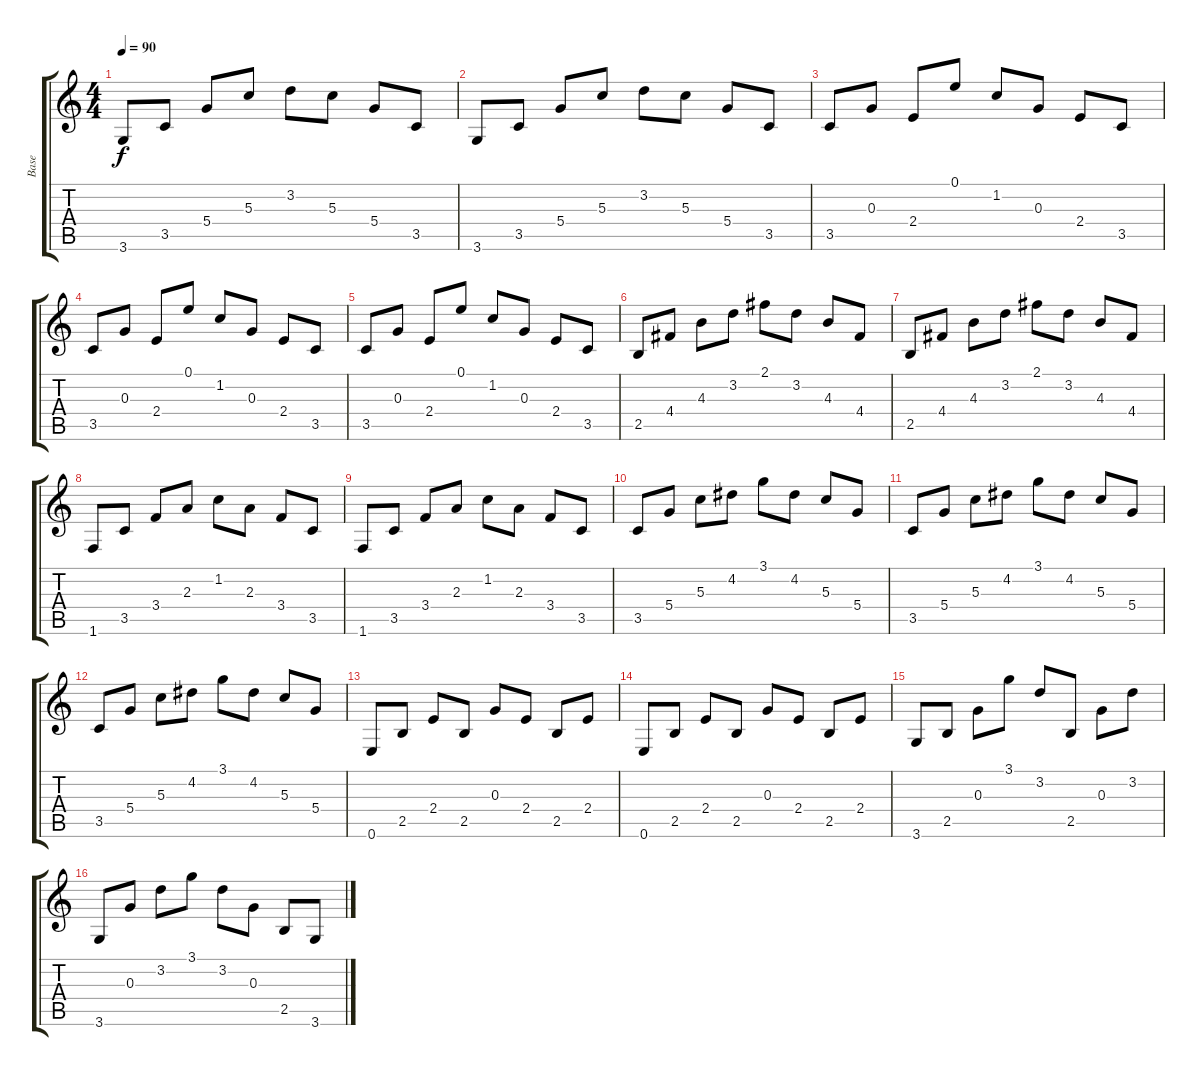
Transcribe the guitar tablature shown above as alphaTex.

\track ("Base" "Base") {instrument acousticguitarnylon}
\staff {score tabs}
\tuning (E4 B3 G3 D3 A2 E2) {hide}
\ts (4 4)
\tempo 90
\clef g2
\ks c
3.6.8{dy f} 3.5.8 5.4.8 5.3.8 3.2.8 5.3.8 5.4.8 3.5.8 |
3.6.8 3.5.8 5.4.8 5.3.8 3.2.8 5.3.8 5.4.8 3.5.8 |
3.5.8 0.3.8 2.4.8 0.1.8 1.2.8 0.3.8 2.4.8 3.5.8 |
3.5.8 0.3.8 2.4.8 0.1.8 1.2.8 0.3.8 2.4.8 3.5.8 |
3.5.8 0.3.8 2.4.8 0.1.8 1.2.8 0.3.8 2.4.8 3.5.8 |
2.5.8 4.4.8 4.3.8 3.2.8 2.1.8 3.2.8 4.3.8 4.4.8 |
2.5.8 4.4.8 4.3.8 3.2.8 2.1.8 3.2.8 4.3.8 4.4.8 |
1.6.8 3.5.8 3.4.8 2.3.8 1.2.8 2.3.8 3.4.8 3.5.8 |
1.6.8 3.5.8 3.4.8 2.3.8 1.2.8 2.3.8 3.4.8 3.5.8 |
3.5.8 5.4.8 5.3.8 4.2.8 3.1.8 4.2.8 5.3.8 5.4.8 |
3.5.8 5.4.8 5.3.8 4.2.8 3.1.8 4.2.8 5.3.8 5.4.8 |
3.5.8 5.4.8 5.3.8 4.2.8 3.1.8 4.2.8 5.3.8 5.4.8 |
0.6.8 2.5.8 2.4.8 2.5.8 0.3.8 2.4.8 2.5.8 2.4.8 |
0.6.8 2.5.8 2.4.8 2.5.8 0.3.8 2.4.8 2.5.8 2.4.8 |
3.6.8 2.5.8 0.3.8 3.1.8 3.2.8 2.5.8 0.3.8 3.2.8 |
3.6.8 0.3.8 3.2.8 3.1.8 3.2.8 0.3.8 2.5.8 3.6.8
